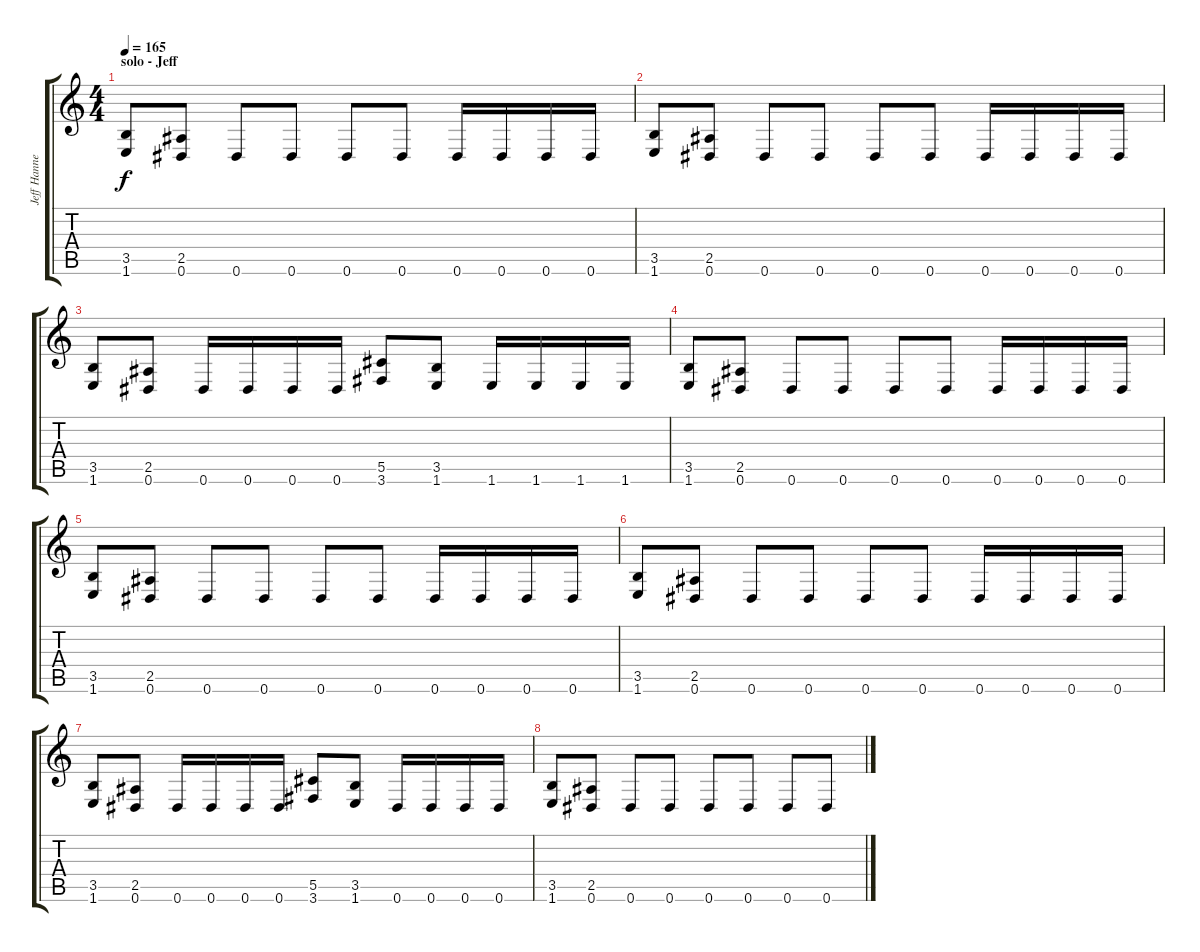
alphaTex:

\track ("Jeff Hanneman" "Jeff Hanne") {instrument distortionguitar}
\staff {score tabs}
\tuning (Eb4 Bb3 Gb3 Db3 Ab2 Eb2) {hide}
\ts (4 4)
\section ("" "solo - Jeff")
\tempo 156
\tempo 165
\clef g2
\ks c
(3.5 1.6).8{dy f} (2.5 0.6).8 0.6.8 0.6.8 0.6.8 0.6.8 0.6.16 0.6.16 0.6.16 0.6.16 |
(3.5 1.6).8 (2.5 0.6).8 0.6.8 0.6.8 0.6.8 0.6.8 0.6.16 0.6.16 0.6.16 0.6.16 |
(3.5 1.6).8 (2.5 0.6).8 0.6.16 0.6.16 0.6.16 0.6.16 (5.5 3.6).8 (3.5 1.6).8 1.6.16 1.6.16 1.6.16 1.6.16 |
(3.5 1.6).8 (2.5 0.6).8 0.6.8 0.6.8 0.6.8 0.6.8 0.6.16 0.6.16 0.6.16 0.6.16 |
(3.5 1.6).8 (2.5 0.6).8 0.6.8 0.6.8 0.6.8 0.6.8 0.6.16 0.6.16 0.6.16 0.6.16 |
(3.5 1.6).8 (2.5 0.6).8 0.6.8 0.6.8 0.6.8 0.6.8 0.6.16 0.6.16 0.6.16 0.6.16 |
(3.5 1.6).8 (2.5 0.6).8 0.6.16 0.6.16 0.6.16 0.6.16 (5.5 3.6).8 (3.5 1.6).8 0.6.16 0.6.16 0.6.16 0.6.16 |
(3.5 1.6).8 (2.5 0.6).8 0.6.8 0.6.8 0.6.8 0.6.8 0.6.8 0.6.8
